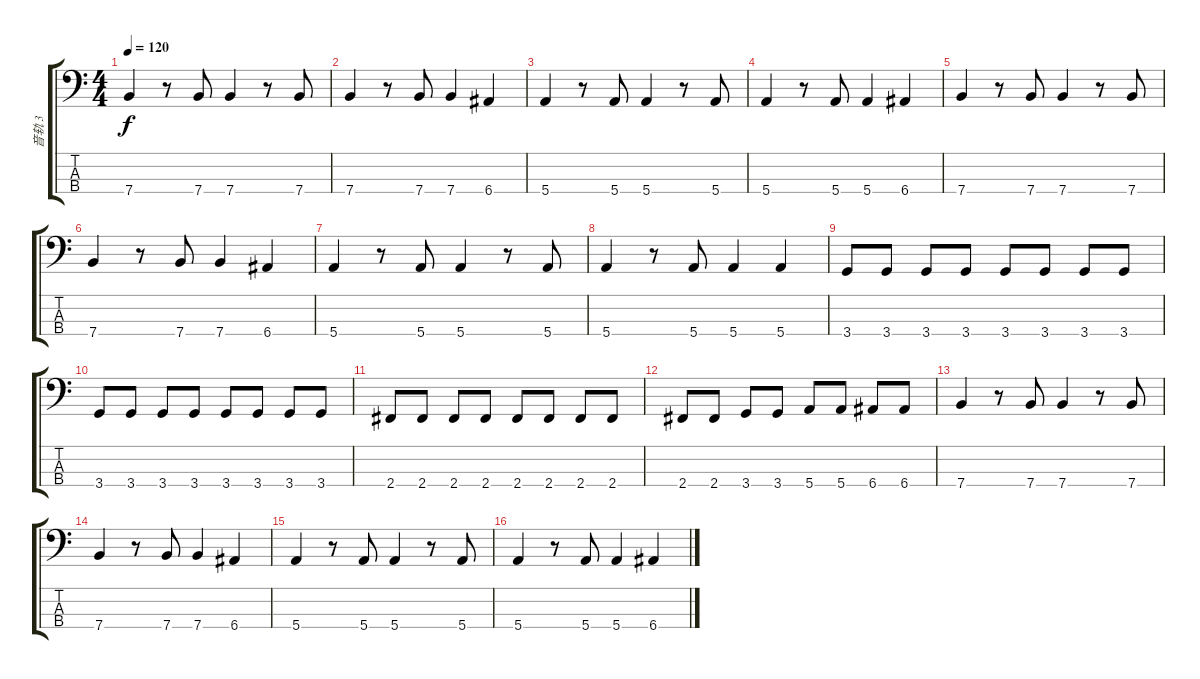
\track ("音轨 3" "音轨 3") {instrument electricbassfinger}
\staff {score tabs}
\tuning (G2 D2 A1 E1) {hide}
\ts (4 4)
\tempo 120
\clef f4
\ks c
7.4.4{dy f} r.8 7.4.8 7.4.4 r.8 7.4.8 |
7.4.4 r.8 7.4.8 7.4.4 6.4.4 |
5.4.4 r.8 5.4.8 5.4.4 r.8 5.4.8 |
5.4.4 r.8 5.4.8 5.4.4 6.4.4 |
7.4.4 r.8 7.4.8 7.4.4 r.8 7.4.8 |
7.4.4 r.8 7.4.8 7.4.4 6.4.4 |
5.4.4 r.8 5.4.8 5.4.4 r.8 5.4.8 |
5.4.4 r.8 5.4.8 5.4.4 5.4.4 |
3.4.8 3.4.8 3.4.8 3.4.8 3.4.8 3.4.8 3.4.8 3.4.8 |
3.4.8 3.4.8 3.4.8 3.4.8 3.4.8 3.4.8 3.4.8 3.4.8 |
2.4.8 2.4.8 2.4.8 2.4.8 2.4.8 2.4.8 2.4.8 2.4.8 |
2.4.8 2.4.8 3.4.8 3.4.8 5.4.8 5.4.8 6.4.8 6.4.8 |
7.4.4 r.8 7.4.8 7.4.4 r.8 7.4.8 |
7.4.4 r.8 7.4.8 7.4.4 6.4.4 |
5.4.4 r.8 5.4.8 5.4.4 r.8 5.4.8 |
5.4.4 r.8 5.4.8 5.4.4 6.4.4
